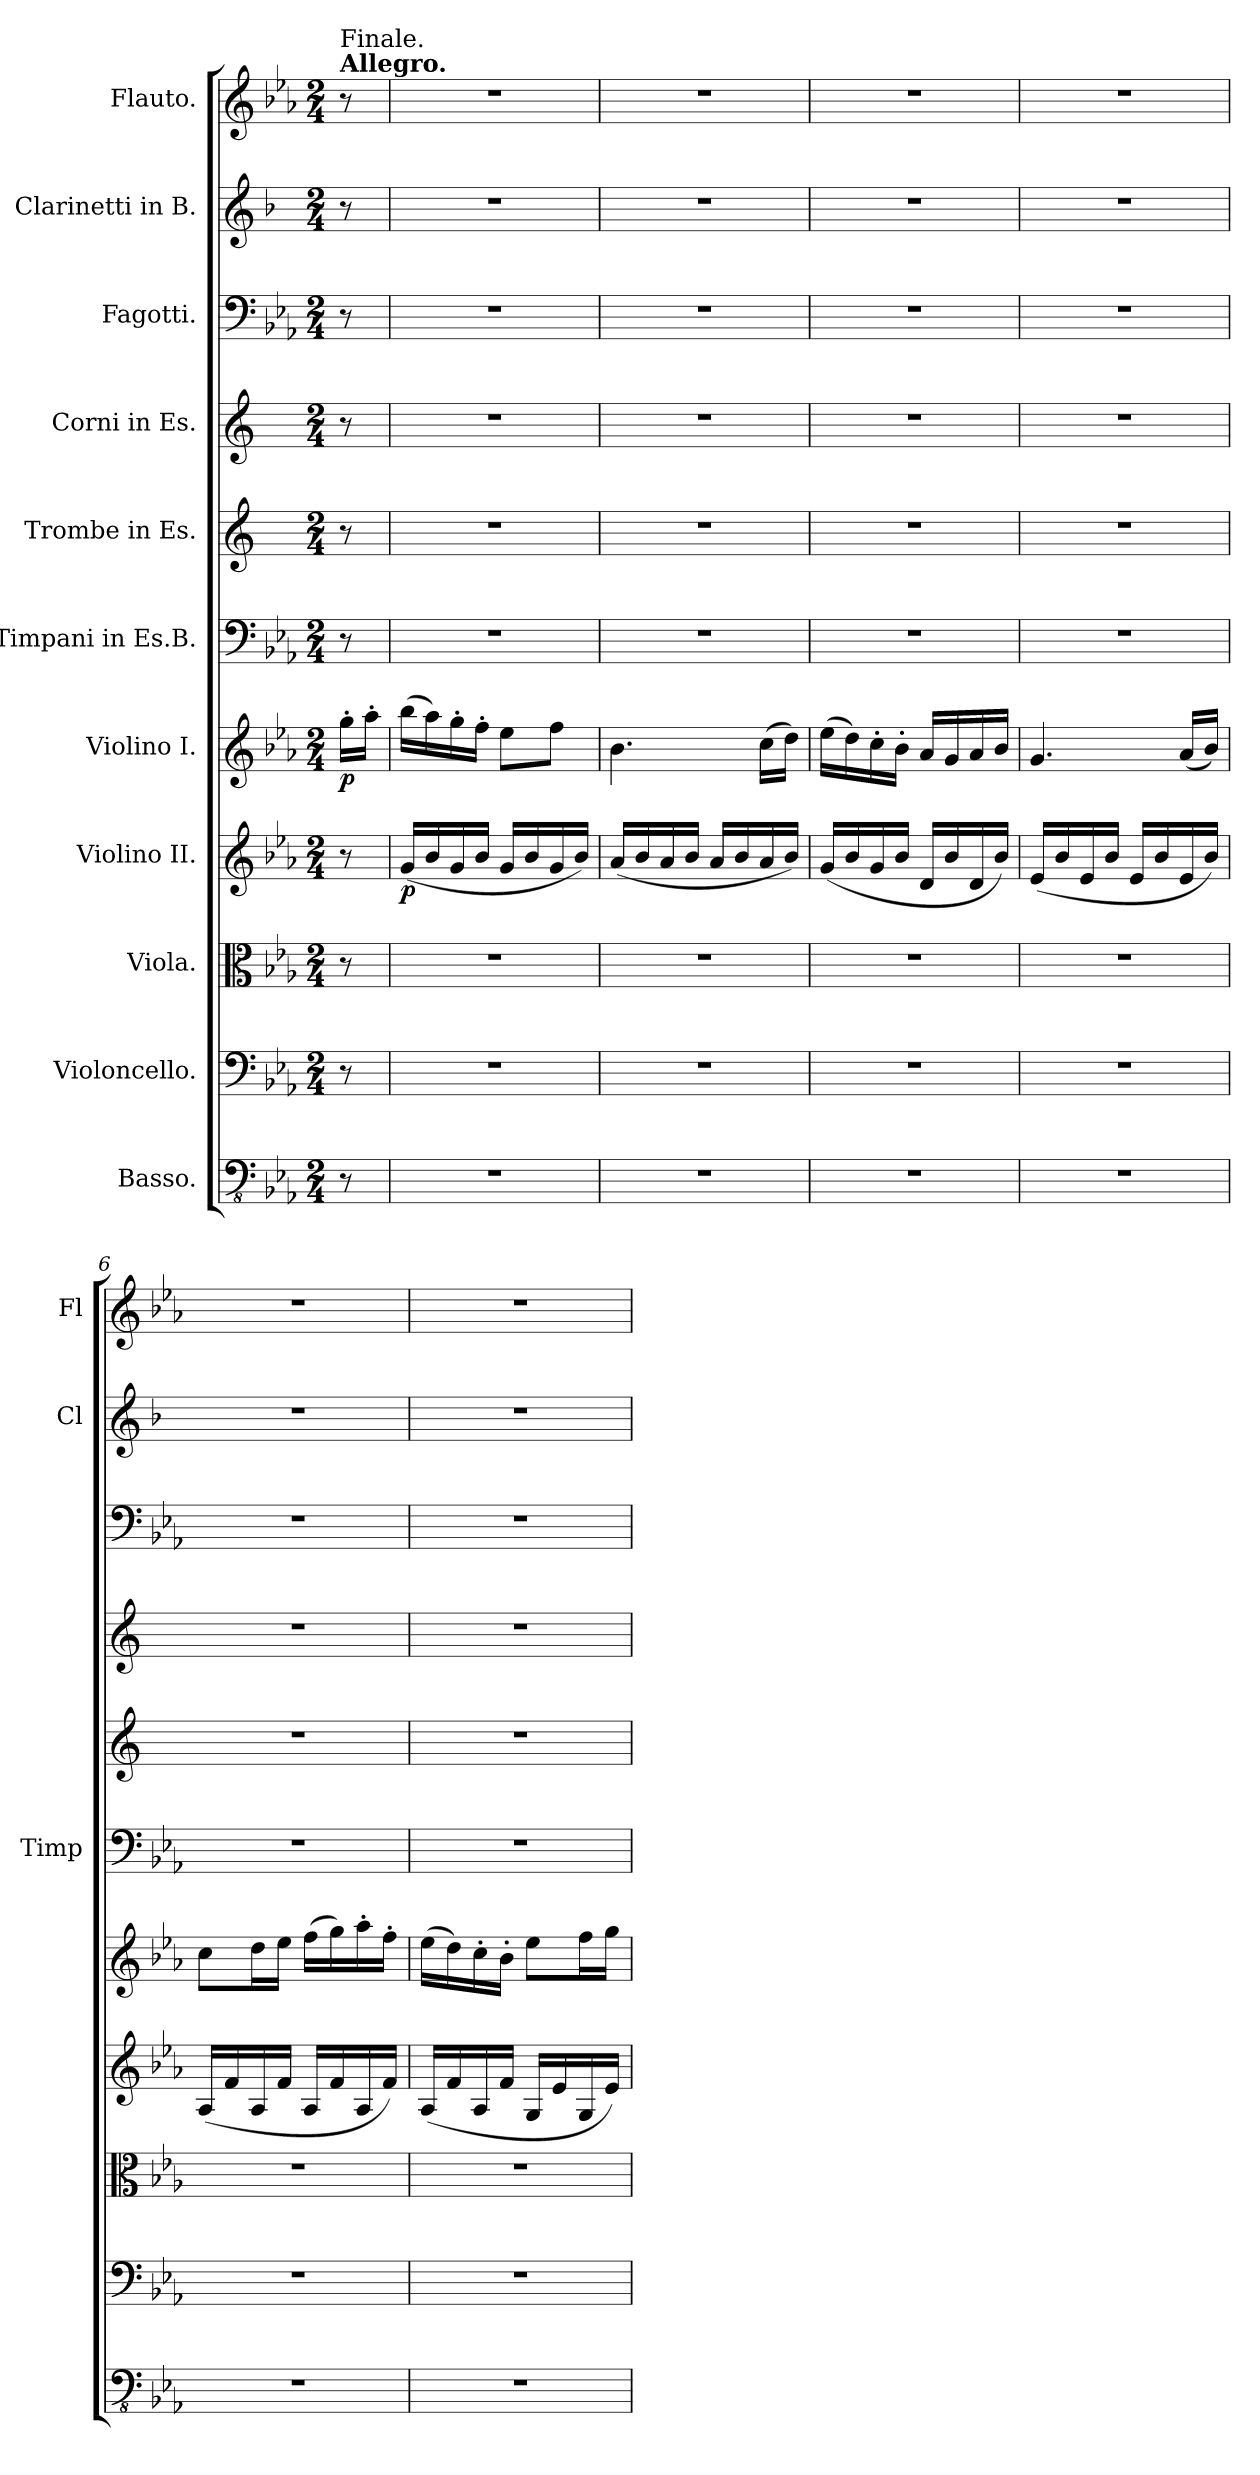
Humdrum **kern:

**kern	**kern	**kern	**kern	**dynam	**kern	**dynam	**kern	**kern	**kern	**kern	**kern	**kern
*part11	*part10	*part9	*part8	*part8	*part7	*part7	*part6	*part5	*part4	*part3	*part2	*part1
*staff11	*staff10	*staff9	*staff8	*staff8	*staff7	*staff7	*staff6	*staff5	*staff4	*staff3	*staff2	*staff1
*I"Basso.	*I"Violoncello.	*I"Viola.	*I"Violino II.	*	*I"Violino I.	*	*I"Timpani in Es.B.	*I"Trombe in Es.	*I"Corni in Es.	*I"Fagotti.	*I"Clarinetti in B.	*I"Flauto.
*	*	*	*	*	*	*	*I'Timp	*	*	*	*I'Cl	*I'Fl
*clefFv4	*clefF4	*clefC3	*clefG2	*	*clefG2	*	*clefF4	*clefG2	*clefG2	*clefF4	*clefG2	*clefG2
*	*	*	*	*	*	*	*	*ITrd-2c-3	*ITrd5c9	*	*ITrd1c2	*
*k[b-e-a-]	*k[b-e-a-]	*k[b-e-a-]	*k[b-e-a-]	*	*k[b-e-a-]	*	*k[b-e-a-]	*k[b-e-a-]	*k[b-e-a-]	*k[b-e-a-]	*k[b-e-a-]	*k[b-e-a-]
*M2/4	*M2/4	*M2/4	*M2/4	*	*M2/4	*	*M2/4	*M2/4	*M2/4	*M2/4	*M2/4	*M2/4
=1	=1	=1	=1	=1	=1	=1	=1	=1	=1	=1	=1	=1
!	!	!	!	!	!	!	!	!	!	!	!	!LO:TX:a:B:t=Allegro.
!	!	!	!	!	!	!	!	!	!	!	!	!LO:TX:a:t=Finale.
!	!	!	!	!	!	!LO:DY:b	!	!	!	!	!	!
8r	8r	8r	8r	.	16gg'\LL	p	8r	8r	8r	8r	8r	8r
.	.	.	.	.	16aa-'\JJ	.	.	.	.	.	.	.
=2	=2	=2	=2	=2	=2	=2	=2	=2	=2	=2	=2	=2
!	!	!	!	!LO:DY:b	!	!	!	!	!	!	!	!
2r	2r	2r	(<16g/LL	p	(>16bb-\LL	.	2r	2r	2r	2r	2r	2r
.	.	.	16b-/	.	16aa-\)	.	.	.	.	.	.	.
.	.	.	16g/	.	16gg'\	.	.	.	.	.	.	.
.	.	.	16b-/JJ	.	16ff'\JJ	.	.	.	.	.	.	.
.	.	.	16g/LL	.	8ee-\L	.	.	.	.	.	.	.
.	.	.	16b-/	.	.	.	.	.	.	.	.	.
.	.	.	16g/	.	8ff\J	.	.	.	.	.	.	.
.	.	.	16b-/JJ)	.	.	.	.	.	.	.	.	.
=3	=3	=3	=3	=3	=3	=3	=3	=3	=3	=3	=3	=3
2r	2r	2r	(<16a-/LL	.	4.b-\	.	2r	2r	2r	2r	2r	2r
.	.	.	16b-/	.	.	.	.	.	.	.	.	.
.	.	.	16a-/	.	.	.	.	.	.	.	.	.
.	.	.	16b-/JJ	.	.	.	.	.	.	.	.	.
.	.	.	16a-/LL	.	.	.	.	.	.	.	.	.
.	.	.	16b-/	.	.	.	.	.	.	.	.	.
.	.	.	16a-/	.	(>16cc\LL	.	.	.	.	.	.	.
.	.	.	16b-/JJ)	.	16dd\JJ)	.	.	.	.	.	.	.
=4	=4	=4	=4	=4	=4	=4	=4	=4	=4	=4	=4	=4
2r	2r	2r	(<16g/LL	.	(>16ee-\LL	.	2r	2r	2r	2r	2r	2r
.	.	.	16b-/	.	16dd\)	.	.	.	.	.	.	.
.	.	.	16g/	.	16cc'\	.	.	.	.	.	.	.
.	.	.	16b-/JJ	.	16b-'\JJ	.	.	.	.	.	.	.
.	.	.	16d/LL	.	16a-/LL	.	.	.	.	.	.	.
.	.	.	16b-/	.	16g/	.	.	.	.	.	.	.
.	.	.	16d/	.	16a-/	.	.	.	.	.	.	.
.	.	.	16b-/JJ)	.	16b-/JJ	.	.	.	.	.	.	.
=5	=5	=5	=5	=5	=5	=5	=5	=5	=5	=5	=5	=5
2r	2r	2r	(<16e-/LL	.	4.g/	.	2r	2r	2r	2r	2r	2r
.	.	.	16b-/	.	.	.	.	.	.	.	.	.
.	.	.	16e-/	.	.	.	.	.	.	.	.	.
.	.	.	16b-/JJ	.	.	.	.	.	.	.	.	.
.	.	.	16e-/LL	.	.	.	.	.	.	.	.	.
.	.	.	16b-/	.	.	.	.	.	.	.	.	.
.	.	.	16e-/	.	(<16a-/LL	.	.	.	.	.	.	.
.	.	.	16b-/JJ)	.	16b-/JJ)	.	.	.	.	.	.	.
=6	=6	=6	=6	=6	=6	=6	=6	=6	=6	=6	=6	=6
2r	2r	2r	(<16A-/LL	.	8cc\L	.	2r	2r	2r	2r	2r	2r
.	.	.	16f/	.	.	.	.	.	.	.	.	.
.	.	.	16A-/	.	16dd\L	.	.	.	.	.	.	.
.	.	.	16f/JJ	.	16ee-\JJ	.	.	.	.	.	.	.
.	.	.	16A-/LL	.	(>16ff\LL	.	.	.	.	.	.	.
.	.	.	16f/	.	16gg\)	.	.	.	.	.	.	.
.	.	.	16A-/	.	16aa-'\	.	.	.	.	.	.	.
.	.	.	16f/JJ)	.	16ff'\JJ	.	.	.	.	.	.	.
=7	=7	=7	=7	=7	=7	=7	=7	=7	=7	=7	=7	=7
2r	2r	2r	(<16A-/LL	.	(>16ee-\LL	.	2r	2r	2r	2r	2r	2r
.	.	.	16f/	.	16dd\)	.	.	.	.	.	.	.
.	.	.	16A-/	.	16cc'\	.	.	.	.	.	.	.
.	.	.	16f/JJ	.	16b-'\JJ	.	.	.	.	.	.	.
.	.	.	16G/LL	.	8ee-\L	.	.	.	.	.	.	.
.	.	.	16e-/	.	.	.	.	.	.	.	.	.
.	.	.	16G/	.	16ff\L	.	.	.	.	.	.	.
.	.	.	16e-/JJ)	.	16gg\JJ	.	.	.	.	.	.	.
=	=	=	=	=	=	=	=	=	=	=	=	=
*-	*-	*-	*-	*-	*-	*-	*-	*-	*-	*-	*-	*-
